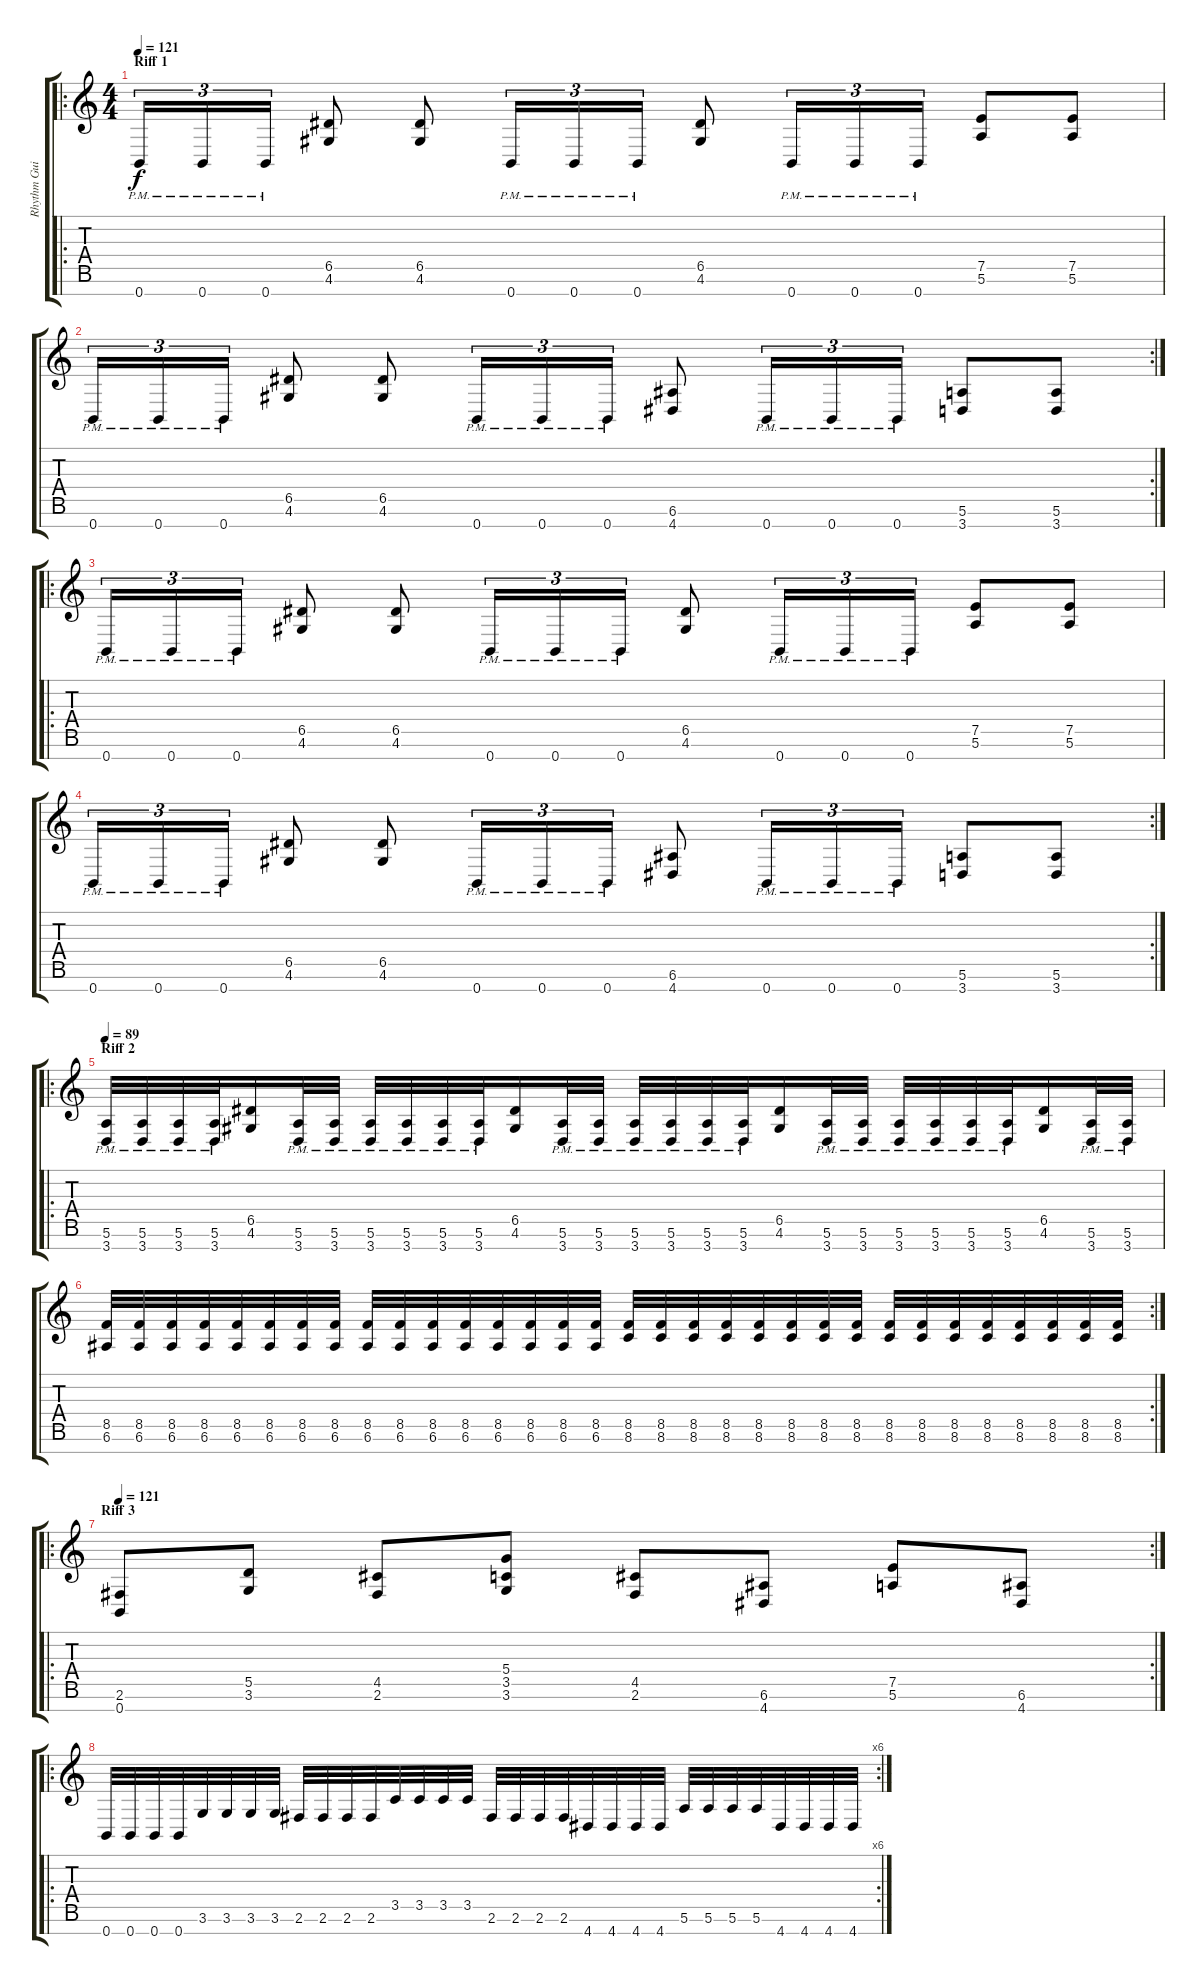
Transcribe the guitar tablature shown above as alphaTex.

\track ("Rhythm Guitar L" "Rhythm Gui") {instrument distortionguitar}
\staff {score tabs}
\tuning (E4 B3 G3 D3 A2 E2 B1) {hide}
\ro
\ts (4 4)
\section ("" "Riff 1")
\tempo 121
\clef g2
\ks c
0.7{pm}.16{tu (3 2) dy f instrument distortionguitar} 0.7{pm}.16{tu (3 2)} 0.7{pm}.16{tu (3 2)} (6.5 4.6).8 (6.5 4.6).8 0.7{pm}.16{tu (3 2)} 0.7{pm}.16{tu (3 2)} 0.7{pm}.16{tu (3 2)} (6.5 4.6).8 0.7{pm}.16{tu (3 2)} 0.7{pm}.16{tu (3 2)} 0.7{pm}.16{tu (3 2)} (7.5 5.6).8 (7.5 5.6).8 |
\rc 2
0.7{pm}.16{tu (3 2)} 0.7{pm}.16{tu (3 2)} 0.7{pm}.16{tu (3 2)} (6.5 4.6).8 (6.5 4.6).8 0.7{pm}.16{tu (3 2)} 0.7{pm}.16{tu (3 2)} 0.7{pm}.16{tu (3 2)} (6.6 4.7).8 0.7{pm}.16{tu (3 2)} 0.7{pm}.16{tu (3 2)} 0.7{pm}.16{tu (3 2)} (5.6 3.7).8 (5.6 3.7).8 |
\ro
0.7{pm}.16{tu (3 2)} 0.7{pm}.16{tu (3 2)} 0.7{pm}.16{tu (3 2)} (6.5 4.6).8 (6.5 4.6).8 0.7{pm}.16{tu (3 2)} 0.7{pm}.16{tu (3 2)} 0.7{pm}.16{tu (3 2)} (6.5 4.6).8 0.7{pm}.16{tu (3 2)} 0.7{pm}.16{tu (3 2)} 0.7{pm}.16{tu (3 2)} (7.5 5.6).8 (7.5 5.6).8 |
\rc 2
0.7{pm}.16{tu (3 2)} 0.7{pm}.16{tu (3 2)} 0.7{pm}.16{tu (3 2)} (6.5 4.6).8 (6.5 4.6).8 0.7{pm}.16{tu (3 2)} 0.7{pm}.16{tu (3 2)} 0.7{pm}.16{tu (3 2)} (6.6 4.7).8 0.7{pm}.16{tu (3 2)} 0.7{pm}.16{tu (3 2)} 0.7{pm}.16{tu (3 2)} (5.6 3.7).8 (5.6 3.7).8 |
\ro
\section ("" "Riff 2")
\tempo 89
(5.6{pm} 3.7{pm}).32 (5.6{pm} 3.7{pm}).32 (5.6{pm} 3.7{pm}).32 (5.6{pm} 3.7{pm}).32 (6.5 4.6).16 (5.6{pm} 3.7{pm}).32 (5.6{pm} 3.7{pm}).32 (5.6{pm} 3.7{pm}).32 (5.6{pm} 3.7{pm}).32 (5.6{pm} 3.7{pm}).32 (5.6{pm} 3.7{pm}).32 (6.5 4.6).16 (5.6{pm} 3.7{pm}).32 (5.6{pm} 3.7{pm}).32 (5.6{pm} 3.7{pm}).32 (5.6{pm} 3.7{pm}).32 (5.6{pm} 3.7{pm}).32 (5.6{pm} 3.7{pm}).32 (6.5 4.6).16 (5.6{pm} 3.7{pm}).32 (5.6{pm} 3.7{pm}).32 (5.6{pm} 3.7{pm}).32 (5.6{pm} 3.7{pm}).32 (5.6{pm} 3.7{pm}).32 (5.6{pm} 3.7{pm}).32 (6.5 4.6).16 (5.6{pm} 3.7{pm}).32 (5.6{pm} 3.7{pm}).32 |
\rc 2
(8.5 6.6).32 (8.5 6.6).32 (8.5 6.6).32 (8.5 6.6).32 (8.5 6.6).32 (8.5 6.6).32 (8.5 6.6).32 (8.5 6.6).32 (8.5 6.6).32 (8.5 6.6).32 (8.5 6.6).32 (8.5 6.6).32 (8.5 6.6).32 (8.5 6.6).32 (8.5 6.6).32 (8.5 6.6).32 (8.5 8.6).32 (8.5 8.6).32 (8.5 8.6).32 (8.5 8.6).32 (8.5 8.6).32 (8.5 8.6).32 (8.5 8.6).32 (8.5 8.6).32 (8.5 8.6).32 (8.5 8.6).32 (8.5 8.6).32 (8.5 8.6).32 (8.5 8.6).32 (8.5 8.6).32 (8.5 8.6).32 (8.5 8.6).32 |
\ro
\rc 2
\section ("" "Riff 3")
\tempo 121
(2.6 0.7).8 (5.5 3.6).8 (4.5 2.6).8 (5.4 3.5 3.6).8 (4.5 2.6).8 (6.6 4.7).8 (7.5 5.6).8 (6.6 4.7).8 |
\ro
\rc 6
0.7.32 0.7.32 0.7.32 0.7.32 3.6.32 3.6.32 3.6.32 3.6.32 2.6.32 2.6.32 2.6.32 2.6.32 3.5.32 3.5.32 3.5.32 3.5.32 2.6.32 2.6.32 2.6.32 2.6.32 4.7.32 4.7.32 4.7.32 4.7.32 5.6.32 5.6.32 5.6.32 5.6.32 4.7.32 4.7.32 4.7.32 4.7.32
